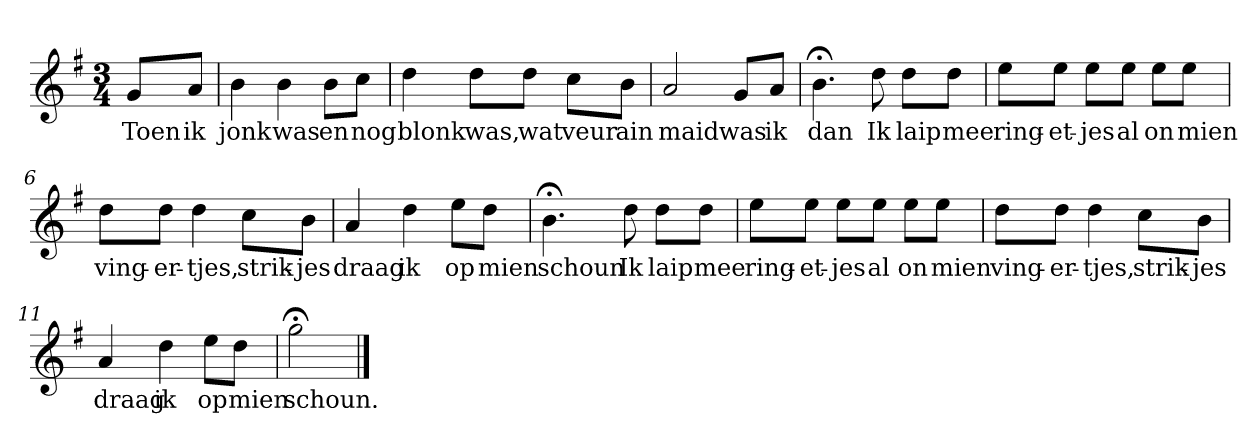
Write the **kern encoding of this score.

**kern	**text
*part1	*part1
*staff1	*staff1
*k[f#]	*
*G:	*
*M3/4	*
*MM120	*
=	=
8gL	Toen
8aJ	ik
=1	=1
4b	jonk
4b	was
8bL	en
8ccJ	nog
=2	=2
4dd	blonk
8ddL	was,
8ddJ	wat
8ccL	veur
8bJ	ain
=3	=3
2a	maid
8gL	was
8aJ	ik
=4	=4
4.b;<	dan
8dd	Ik
8ddL	laip
8ddJ	mee
=5	=5
8eeL	ring-
8eeJ	-et-
8eeL	-jes
8eeJ	al
8eeL	on
8eeJ	mien
=6	=6
8ddL	ving-
8ddJ	-er-
4dd	-tjes,
8ccL	strik-
8bJ	-jes
=7	=7
4a	draag
4dd	ik
8eeL	op
8ddJ	mien
=8	=8
4.b;<	schoun
8dd	Ik
8ddL	laip
8ddJ	mee
=9	=9
8eeL	ring-
8eeJ	-et-
8eeL	-jes
8eeJ	al
8eeL	on
8eeJ	mien
=10	=10
8ddL	ving-
8ddJ	-er-
4dd	-tjes,
8ccL	strik-
8bJ	-jes
=11	=11
4a	draag
4dd	ik
8eeL	op
8ddJ	mien
=12	=12
2gg;<	schoun.
==	==
*-	*-
